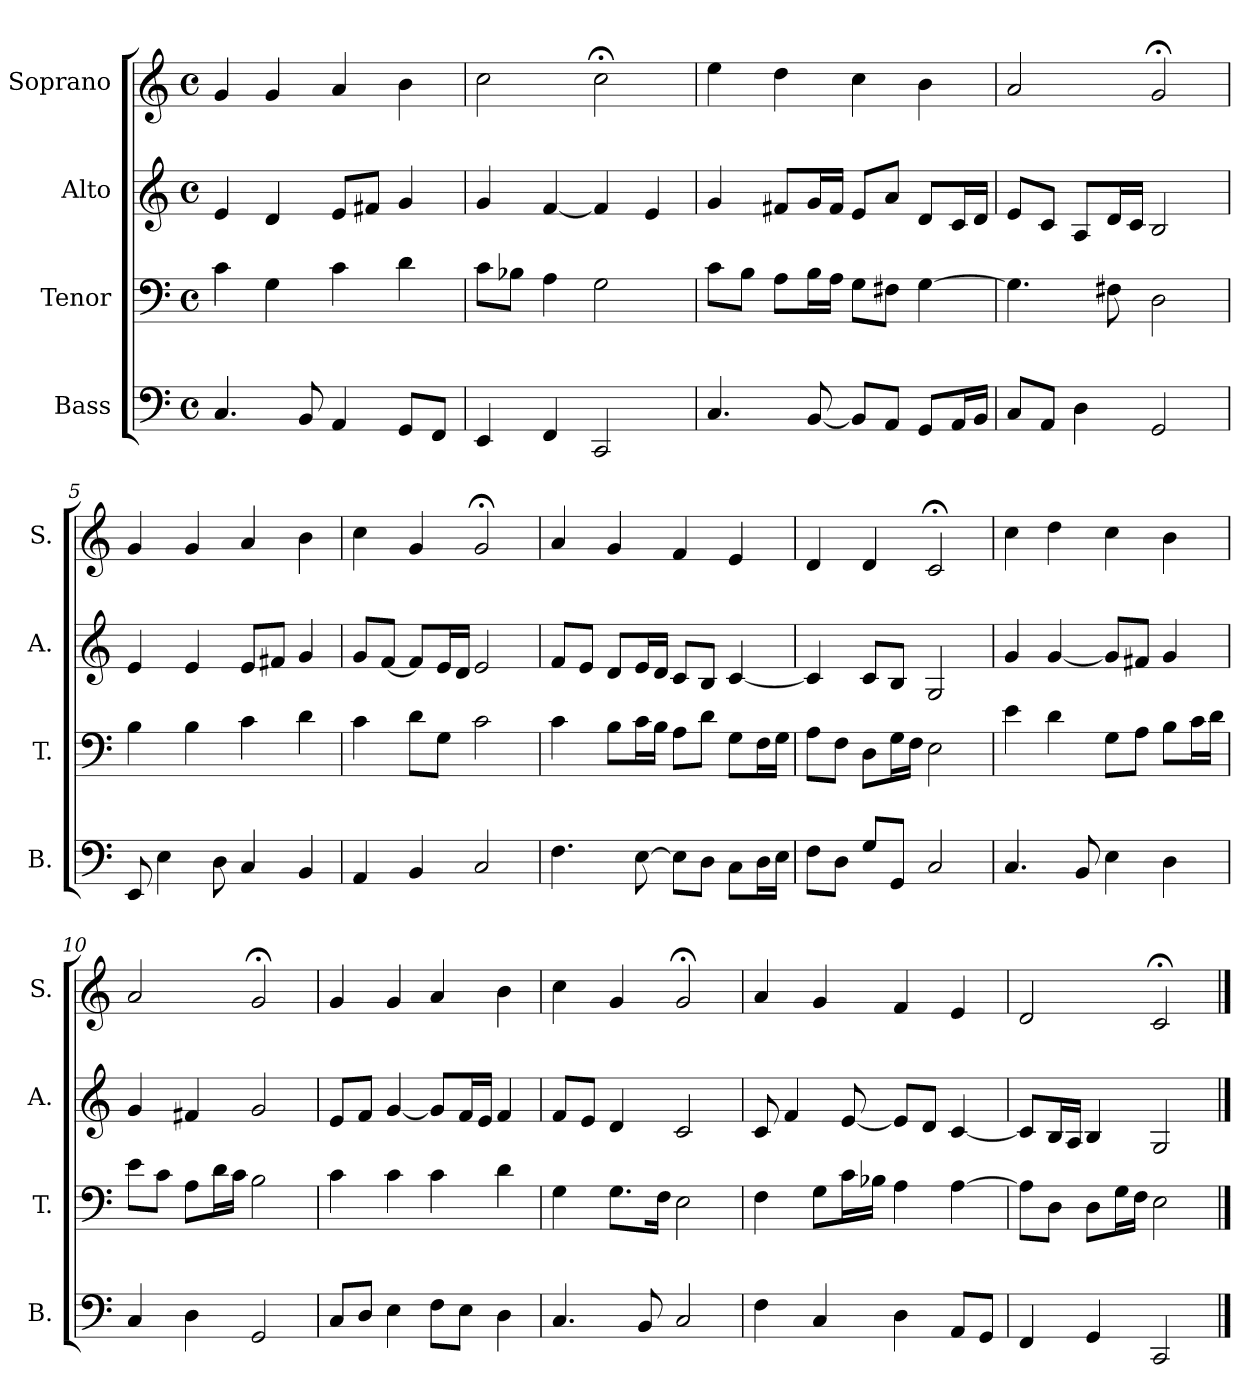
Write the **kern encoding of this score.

**kern	**kern	**kern	**kern
*part4	*part3	*part2	*part1
*staff4	*staff3	*staff2	*staff1
*I"Bass	*I"Tenor	*I"Alto	*I"Soprano
*I'B.	*I'T.	*I'A.	*I'S.
*clefF4	*clefF4	*clefG2	*clefG2
*k[]	*k[]	*k[]	*k[]
*C:	*C:	*C:	*C:
*M4/4	*M4/4	*M4/4	*M4/4
*met(c)	*met(c)	*met(c)	*met(c)
=1	=1	=1	=1
4.C/	4c\	4e/	4g/
.	4G\	4d/	4g/
8BB/	.	.	.
4AA/	4c\	8e/L	4a/
.	.	8f#X/J	.
8GG/L	4d\	4g/	4b\
8FF/J	.	.	.
=2	=2	=2	=2
4EE/	8c\L	4g/	2cc\
.	8B-X\J	.	.
4FF/	4A\	[4f/	.
2CC/	2G\	4f/]	2cc;<\
.	.	4e/	.
=3	=3	=3	=3
4.C/	8c\L	4g/	4ee\
.	8B\J	.	.
.	8A\L	8f#X/L	4dd\
[8BB/	16B\L	16g/L	.
.	16A\JJ	16f#/JJ	.
8BB/L]	8G\L	8e/L	4cc\
8AA/J	8F#X\J	8a/J	.
8GG/L	[4G\	8d/L	4b\
16AA/L	.	16c/L	.
16BB/JJ	.	16d/JJ	.
=4	=4	=4	=4
8C/L	4.G\]	8e/L	2a/
8AA/J	.	8c/J	.
4D\	.	8A/L	.
.	8F#X\	16d/L	.
.	.	16c/JJ	.
2GG/	2D\	2B/	2g;</
=5	=5	=5	=5
8EE/	4B\	4e/	4g/
4E\	.	.	.
.	4B\	4e/	4g/
8D\	.	.	.
4C/	4c\	8e/L	4a/
.	.	8f#X/J	.
4BB/	4d\	4g/	4b\
!!LO:LB:g=z
=6	=6	=6	=6
4AA/	4c\	8g/L	4cc\
.	.	[8f/J	.
4BB/	8d\L	8f/L]	4g/
.	8G\J	16e/L	.
.	.	16d/JJ	.
2C/	2c\	2e/	2g;</
=7	=7	=7	=7
4.F\	4c\	8f/L	4a/
.	.	8e/J	.
.	8B\L	8d/L	4g/
[8E\	16c\L	16e/L	.
.	16B\JJ	16d/JJ	.
8E\L]	8A\L	8c/L	4f/
8D\J	8d\J	8B/J	.
8C\L	8G\L	[4c/	4e/
16D\L	16F\L	.	.
16E\JJ	16G\JJ	.	.
=8	=8	=8	=8
8F\L	8A\L	4c/]	4d/
8D\J	8F\J	.	.
8G/L	8D\L	8c/L	4d/
8GG/J	16G\L	8B/J	.
.	16F\JJ	.	.
2C/	2E\	2G/	2c;</
=9	=9	=9	=9
4.C/	4e\	4g/	4cc\
.	4d\	[4g/	4dd\
8BB/	.	.	.
4E\	8G\L	8g/L]	4cc\
.	8A\J	8f#X/J	.
4D\	8B\L	4g/	4b\
.	16c\L	.	.
.	16d\JJ	.	.
!!LO:LB:g=z
=10	=10	=10	=10
4C/	8e\L	4g/	2a/
.	8c\J	.	.
4D\	8A\L	4f#X/	.
.	16d\L	.	.
.	16c\JJ	.	.
2GG/	2B\	2g/	2g;</
=11	=11	=11	=11
8C/L	4c\	8e/L	4g/
8D/J	.	8f/J	.
4E\	4c\	[4g/	4g/
8F\L	4c\	8g/L]	4a/
8E\J	.	16f/L	.
.	.	16e/JJ	.
4D\	4d\	4f/	4b\
=12	=12	=12	=12
4.C/	4G\	8f/L	4cc\
.	.	8e/J	.
.	8.G\L	4d/	4g/
8BB/	.	.	.
.	16F\Jk	.	.
2C/	2E\	2c/	2g;</
=13	=13	=13	=13
4F\	4F\	8c/	4a/
.	.	4f/	.
4C/	8G\L	.	4g/
.	16c\L	[8e/	.
.	16B-X\JJ	.	.
4D\	4A\	8e/L]	4f/
.	.	8d/J	.
8AA/L	[4A\	[4c/	4e/
8GG/J	.	.	.
=14	=14	=14	=14
4FF/	8A\L]	8c/L]	2d/
.	8D\J	16B/L	.
.	.	16A/JJ	.
4GG/	8D\L	4B/	.
.	16G\L	.	.
.	16F\JJ	.	.
2CC/	2E\	2G/	2c;</
==	==	==	==
*-	*-	*-	*-
